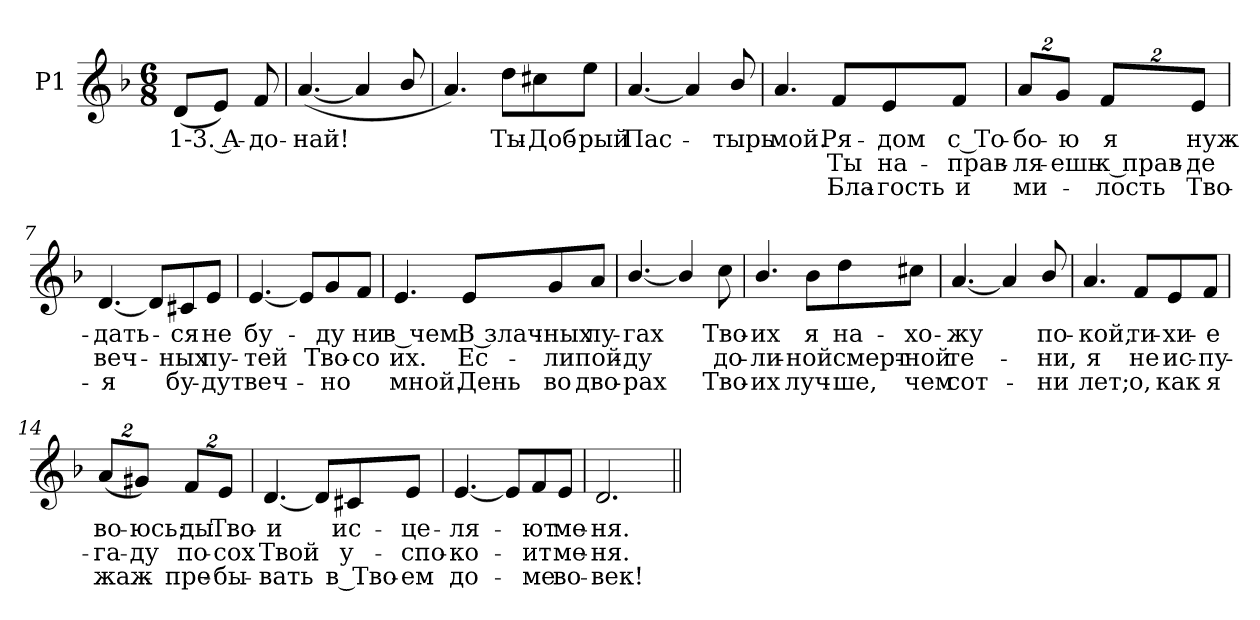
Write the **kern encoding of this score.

**kern	**text	**text	**text
*part1	*part1	*part1	*part1
*staff1	*staff1	*staff1	*staff1
*I"P1	*	*	*
!!LO:PB:g=z
*clefG2	*	*	*
*k[b-]	*	*	*
*F:	*	*	*
*M6/8	*	*	*
=1	=1	=1	=1
!	!LO:LY:b:color=#000000	!	!
(8di/L	1-3. А-	.	.
8ei/J)	.	.	.
!	!LO:LY:b:color=#000000	!	!
8fi/	-до-	.	.
=2	=2	=2	=2
!	!LO:LY:b:color=#000000	!	!
([<4.ai/	-най!	.	.
4ai/]	.	.	.
8b-i/	.	.	.
=3	=3	=3	=3
4.ai/)	.	.	.
!	!LO:LY:b:color=#000000	!	!
8ddi\L	Ты-	.	.
!	!LO:LY:b:color=#000000	!	!
8cc#Xi\	-Доб-	.	.
!	!LO:LY:b:color=#000000	!	!
8eei\J	-рый	.	.
=4	=4	=4	=4
!	!LO:LY:b:color=#000000	!	!
[<4.ai/	Пас-	.	.
4ai/]	.	.	.
!	!LO:LY:b:color=#000000	!	!
8b-i/	-тырь	.	.
=5	=5	=5	=5
!	!LO:LY:b:color=#000000	!	!
4.ai/	мой.	.	.
!	!LO:LY:b:color=#000000	!LO:LY:b:color=#000000	!LO:LY:b:color=#000000
8fi/L	Ря-	Ты	Бла-
!	!LO:LY:b:color=#000000	!LO:LY:b:color=#000000	!LO:LY:b:color=#000000
8ei/	-дом	на-	-гость
!	!LO:LY:b:color=#000000	!LO:LY:b:color=#000000	!LO:LY:b:color=#000000
8fi/J	с То-	-прав-	и
!!LO:LB:g=z
=6	=6	=6	=6
*Xbrackettup	*	*	*
!	!LO:LY:b:color=#000000	!LO:LY:b:color=#000000	!LO:LY:b:color=#000000
16%3ai/L	-бо-	-ля-	ми-
!	!LO:LY:b:color=#000000	!LO:LY:b:color=#000000	!
16%3gi/J	-ю	-ешь	.
!	!LO:LY:b:color=#000000	!LO:LY:b:color=#000000	!LO:LY:b:color=#000000
16%3fi/L	я	к прав-	-лость
!	!LO:LY:b:color=#000000	!LO:LY:b:color=#000000	!LO:LY:b:color=#000000
16%3ei/J	нуж-	-де	Тво-
=7	=7	=7	=7
!	!LO:LY:b:color=#000000	!LO:LY:b:color=#000000	!LO:LY:b:color=#000000
[<4.di/	-дать-	веч-	-я
8di/L]	.	.	.
!	!LO:LY:b:color=#000000	!LO:LY:b:color=#000000	!LO:LY:b:color=#000000
8c#Xi/	-ся	-ных	бу-
!	!LO:LY:b:color=#000000	!LO:LY:b:color=#000000	!LO:LY:b:color=#000000
8ei/J	не	пу-	-дут
=8	=8	=8	=8
!	!LO:LY:b:color=#000000	!LO:LY:b:color=#000000	!LO:LY:b:color=#000000
[<4.ei/	бу-	-тей	веч-
8ei/L]	.	.	.
!	!LO:LY:b:color=#000000	!LO:LY:b:color=#000000	!LO:LY:b:color=#000000
8gi/	-ду	Тво-	-но
!	!LO:LY:b:color=#000000	!LO:LY:b:color=#000000	!
8fi/J	ни	со	.
=9	=9	=9	=9
!	!LO:LY:b:color=#000000	!LO:LY:b:color=#000000	!LO:LY:b:color=#000000
4.ei/	в чем.	-их.	мной.
!	!LO:LY:b:color=#000000	!LO:LY:b:color=#000000	!LO:LY:b:color=#000000
8ei/L	В злач-	Ес-	День
!	!LO:LY:b:color=#000000	!LO:LY:b:color=#000000	!LO:LY:b:color=#000000
8gi/	-ных	-ли	во
!	!LO:LY:b:color=#000000	!LO:LY:b:color=#000000	!LO:LY:b:color=#000000
8ai/J	лу-	пой-	дво-
!!LO:LB:g=z
=10	=10	=10	=10
!	!LO:LY:b:color=#000000	!LO:LY:b:color=#000000	!LO:LY:b:color=#000000
[<4.b-i/	-гах	-ду	-рах
4b-i/]	.	.	.
!	!LO:LY:b:color=#000000	!LO:LY:b:color=#000000	!LO:LY:b:color=#000000
8cci\	Тво-	до-	Тво-
=11	=11	=11	=11
!	!LO:LY:b:color=#000000	!LO:LY:b:color=#000000	!LO:LY:b:color=#000000
4.b-i/	-их	-ли-	-их
!	!LO:LY:b:color=#000000	!LO:LY:b:color=#000000	!LO:LY:b:color=#000000
8b-i\L	я	-ной	луч-
!	!LO:LY:b:color=#000000	!LO:LY:b:color=#000000	!LO:LY:b:color=#000000
8ddi\	на-	смерт-	-ше,
!	!LO:LY:b:color=#000000	!LO:LY:b:color=#000000	!LO:LY:b:color=#000000
8cc#Xi\J	-хо-	-ной	чем
=12	=12	=12	=12
!	!LO:LY:b:color=#000000	!LO:LY:b:color=#000000	!LO:LY:b:color=#000000
[<4.ai/	-жу	те-	сот-
4ai/]	.	.	.
!	!LO:LY:b:color=#000000	!LO:LY:b:color=#000000	!LO:LY:b:color=#000000
8b-i/	по-	-ни,	-ни
=13	=13	=13	=13
!	!LO:LY:b:color=#000000	!LO:LY:b:color=#000000	!LO:LY:b:color=#000000
4.ai/	-кой,	я	лет;
!	!LO:LY:b:color=#000000	!LO:LY:b:color=#000000	!LO:LY:b:color=#000000
8fi/L	ти-	не	о,
!	!LO:LY:b:color=#000000	!LO:LY:b:color=#000000	!LO:LY:b:color=#000000
8ei/	-хи-	ис-	как
!	!LO:LY:b:color=#000000	!LO:LY:b:color=#000000	!LO:LY:b:color=#000000
8fi/J	-е	-пу-	я
!!LO:LB:g=z
=14	=14	=14	=14
!	!LO:LY:b:color=#000000	!LO:LY:b:color=#000000	!LO:LY:b:color=#000000
(16%3ai/L	во-	-га-	жаж-
!	!LO:LY:b:color=#000000	!LO:LY:b:color=#000000	!
16%3g#Xi/J)	-юсь:	-ду	.
!	!LO:LY:b:color=#000000	!LO:LY:b:color=#000000	!LO:LY:b:color=#000000
16%3fi/L	-ды	по-	пре-
!	!LO:LY:b:color=#000000	!LO:LY:b:color=#000000	!LO:LY:b:color=#000000
16%3ei/J	Тво-	-сох	-бы-
=15	=15	=15	=15
!	!LO:LY:b:color=#000000	!LO:LY:b:color=#000000	!LO:LY:b:color=#000000
[<4.di/	-и	Твой	-вать
8di/L]	.	.	.
!	!LO:LY:b:color=#000000	!LO:LY:b:color=#000000	!LO:LY:b:color=#000000
8c#Xi/	ис-	у-	в Тво-
!	!LO:LY:b:color=#000000	!LO:LY:b:color=#000000	!LO:LY:b:color=#000000
8ei/J	-це-	-спо-	-ем
=16	=16	=16	=16
!	!LO:LY:b:color=#000000	!LO:LY:b:color=#000000	!LO:LY:b:color=#000000
[<4.ei/	-ля-	-ко-	до-
8ei/L]	.	.	.
!	!LO:LY:b:color=#000000	!LO:LY:b:color=#000000	!LO:LY:b:color=#000000
8fi/	-ют	-ит	-ме
!	!LO:LY:b:color=#000000	!LO:LY:b:color=#000000	!LO:LY:b:color=#000000
8ei/J	ме-	ме-	во-
=17	=17	=17	=17
!	!LO:LY:b:color=#000000	!LO:LY:b:color=#000000	!LO:LY:b:color=#000000
2.di/	-ня.	-ня.	-век!
=||	=||	=||	=||
*-	*-	*-	*-
